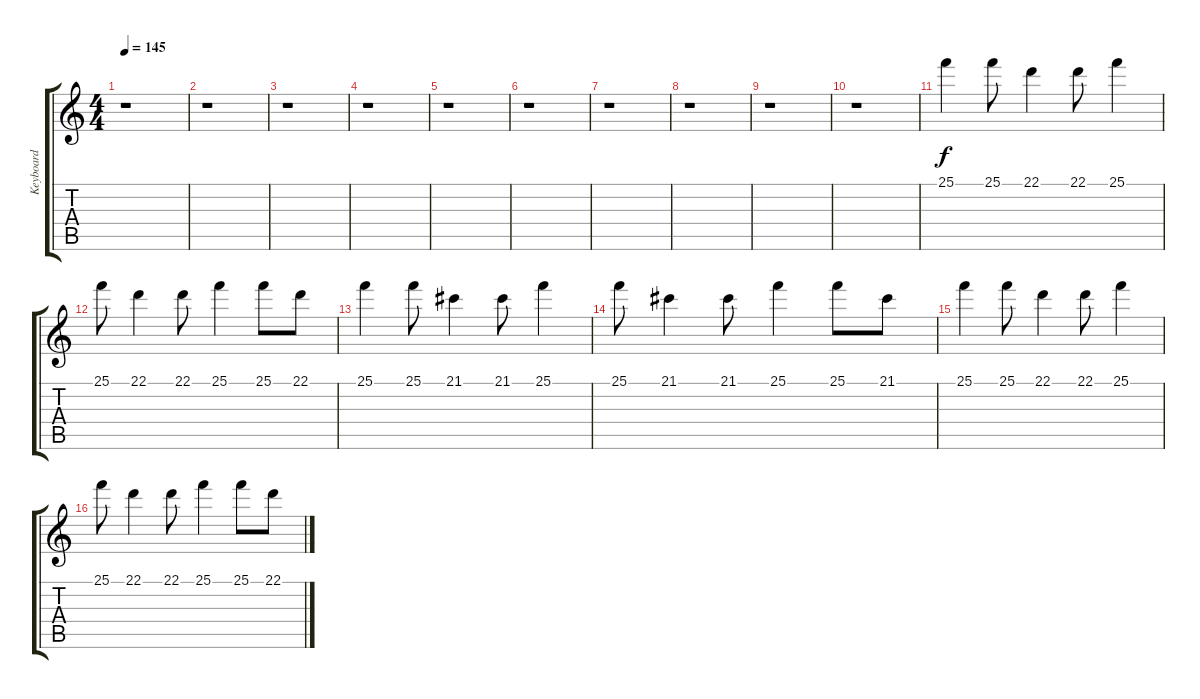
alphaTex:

\track ("Keyboard" "Keyboard") {instrument stringensemble1}
\staff {score tabs}
\tuning (E4 B3 G3 D3 A2 E2) {hide}
\ts (4 4)
\tempo 145
\clef g2
\ks c
r.1{dy f} |
r.1 |
r.1 |
r.1 |
r.1 |
r.1 |
r.1 |
r.1 |
r.1 |
r.1 |
25.1.4{instrument stringensemble1} 25.1.8 22.1.4 22.1.8 25.1.4 |
25.1.8 22.1.4 22.1.8 25.1.4 25.1.8 22.1.8 |
25.1.4 25.1.8 21.1.4 21.1.8 25.1.4 |
25.1.8 21.1.4 21.1.8 25.1.4 25.1.8 21.1.8 |
25.1.4 25.1.8 22.1.4 22.1.8 25.1.4 |
25.1.8 22.1.4 22.1.8 25.1.4 25.1.8 22.1.8
